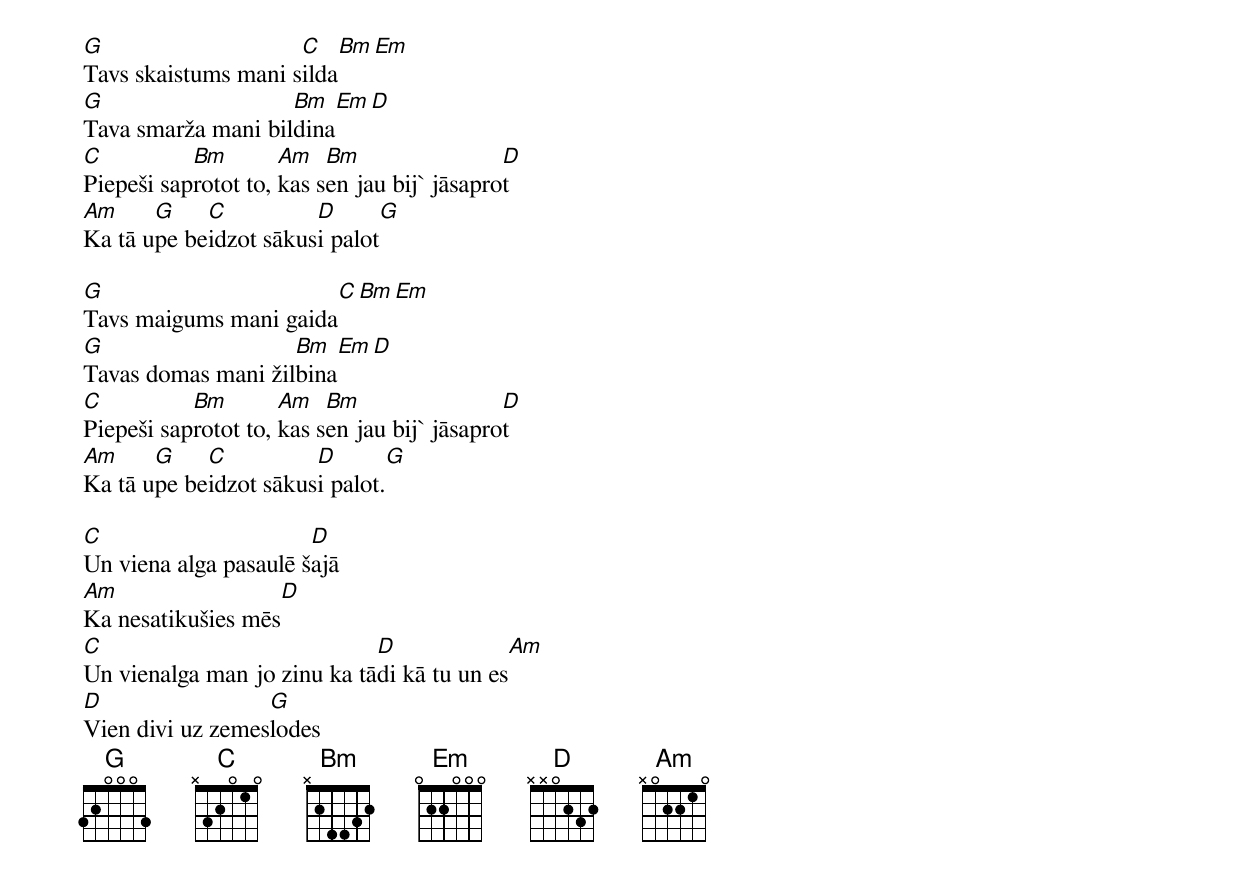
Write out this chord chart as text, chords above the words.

G                    C     Bm Em
Tavs skaistums mani silda
G                   Bm  Em D
Tava smarža mani bildina
C          Bm        Am   Bm                 D
Piepeši saprotot to, kas sen jau bij` jāsaprot
Am     G    C          D        G
Ka tā upe beidzot sākusi palot

G                      C      Bm Em
Tavs maigums mani gaida
G                   Bm   Em D
Tavas domas mani žilbina
C          Bm        Am   Bm                 D
Piepeši saprotot to, kas sen jau bij` jāsaprot
Am     G    C          D        G
Ka tā upe beidzot sākusi palot.

C                      D
Un viena alga pasaulē šajā
Am                     D
Ka nesatikušies mēs
C                            D                    Am
Un vienalga man jo zinu ka tādi kā tu un es
D                 G
Vien divi uz zemeslodes
